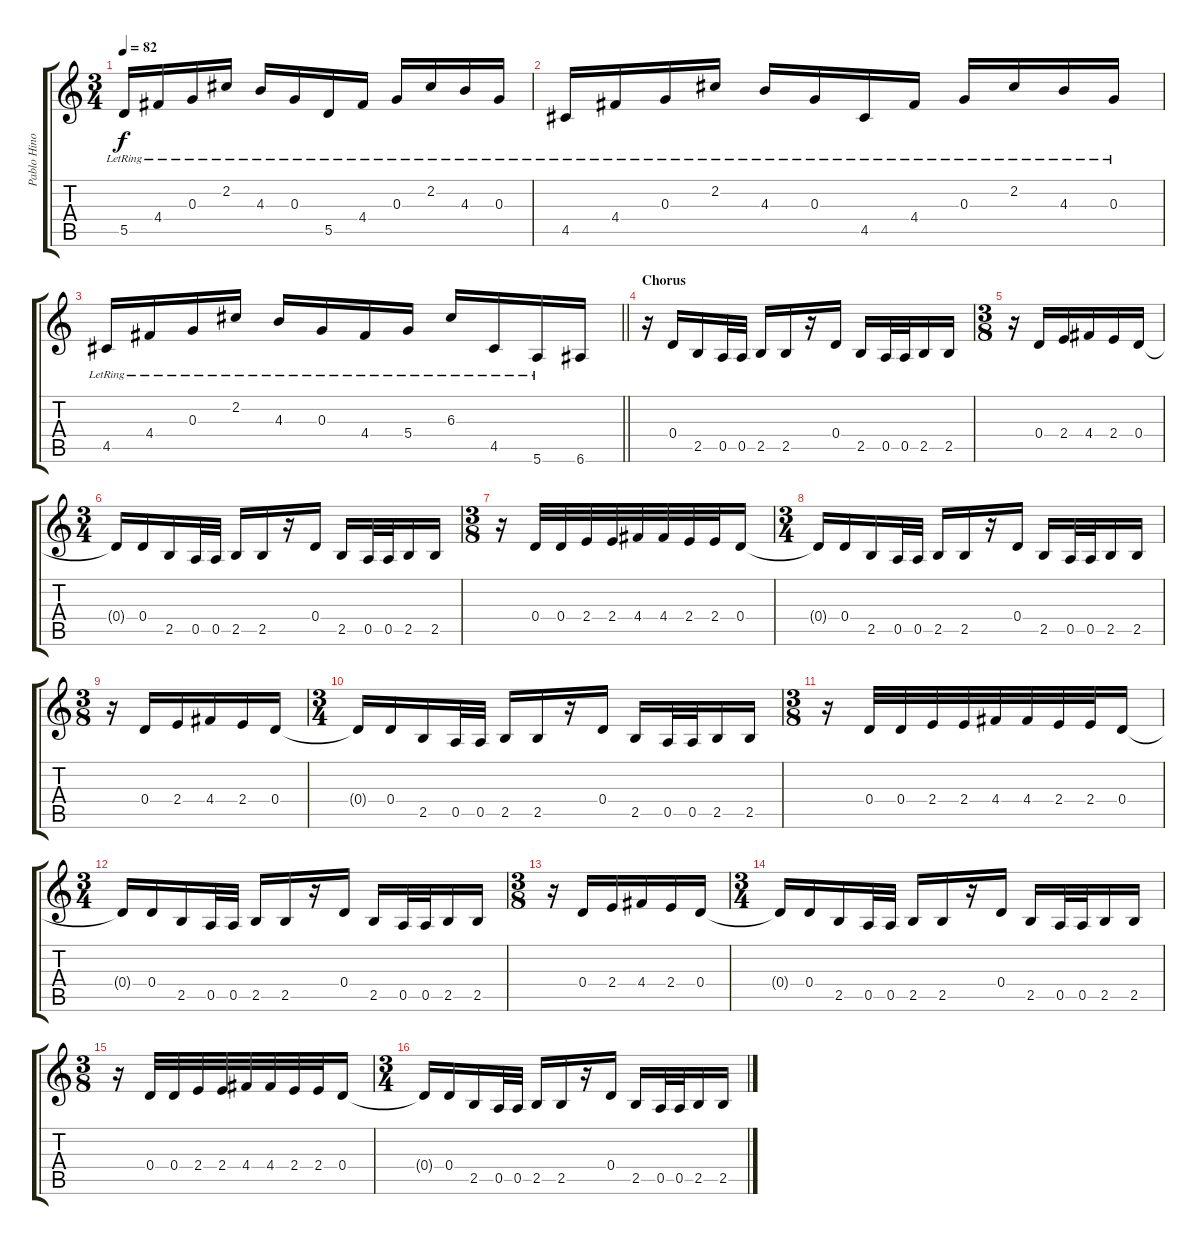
\track ("Pablo Hinojos-Gonzales" "Pablo Hino") {instrument distortionguitar}
\staff {score tabs}
\tuning (E4 B3 G3 D3 A2 E2) {hide}
\ts (3 4)
\tempo 82
\clef g2
\ks c
5.5{lr}.16{dy f} 4.4{lr}.16 0.3{lr}.16 2.2{lr}.16 4.3{lr}.16 0.3{lr}.16 5.5{lr}.16 4.4{lr}.16 0.3{lr}.16 2.2{lr}.16 4.3{lr}.16 0.3{lr}.16 |
4.5{lr}.16 4.4{lr}.16 0.3{lr}.16 2.2{lr}.16 4.3{lr}.16 0.3{lr}.16 4.5{lr}.16 4.4{lr}.16 0.3{lr}.16 2.2{lr}.16 4.3{lr}.16 0.3{lr}.16 |
\barLineRight lightlight
4.5{lr}.16 4.4{lr}.16 0.3{lr}.16 2.2{lr}.16 4.3{lr}.16 0.3{lr}.16 4.4{lr}.16 5.4{lr}.16 6.3{lr}.16 4.5{lr}.16 5.6{lr}.16 6.6.16 |
\section ("" "Chorus")
r.16{volume 13 instrument electricguitarclean} 0.4.16 2.5.16 0.5.32 0.5.32 2.5.16 2.5.16 r.16 0.4.16 2.5.16 0.5.32 0.5.32 2.5.16 2.5.16 |
\ts (3 8)
r.16 0.4.16 2.4.16 4.4.16 2.4.16 0.4.16 |
\ts (3 4)
0.4{t}.16 0.4.16 2.5.16 0.5.32 0.5.32 2.5.16 2.5.16 r.16 0.4.16 2.5.16 0.5.32 0.5.32 2.5.16 2.5.16 |
\ts (3 8)
r.16 0.4.32 0.4.32 2.4.32 2.4.32 4.4.32 4.4.32 2.4.32 2.4.32 0.4.16 |
\ts (3 4)
0.4{t}.16 0.4.16 2.5.16 0.5.32 0.5.32 2.5.16 2.5.16 r.16 0.4.16 2.5.16 0.5.32 0.5.32 2.5.16 2.5.16 |
\ts (3 8)
r.16 0.4.16 2.4.16 4.4.16 2.4.16 0.4.16 |
\ts (3 4)
0.4{t}.16 0.4.16 2.5.16 0.5.32 0.5.32 2.5.16 2.5.16 r.16 0.4.16 2.5.16 0.5.32 0.5.32 2.5.16 2.5.16 |
\ts (3 8)
r.16 0.4.32 0.4.32 2.4.32 2.4.32 4.4.32 4.4.32 2.4.32 2.4.32 0.4.16 |
\ts (3 4)
0.4{t}.16 0.4.16 2.5.16 0.5.32 0.5.32 2.5.16 2.5.16 r.16 0.4.16 2.5.16 0.5.32 0.5.32 2.5.16 2.5.16 |
\ts (3 8)
r.16 0.4.16 2.4.16 4.4.16 2.4.16 0.4.16 |
\ts (3 4)
0.4{t}.16 0.4.16 2.5.16 0.5.32 0.5.32 2.5.16 2.5.16 r.16 0.4.16 2.5.16 0.5.32 0.5.32 2.5.16 2.5.16 |
\ts (3 8)
r.16 0.4.32 0.4.32 2.4.32 2.4.32 4.4.32 4.4.32 2.4.32 2.4.32 0.4.16 |
\ts (3 4)
0.4{t}.16 0.4.16 2.5.16 0.5.32 0.5.32 2.5.16 2.5.16 r.16 0.4.16 2.5.16 0.5.32 0.5.32 2.5.16 2.5.16
